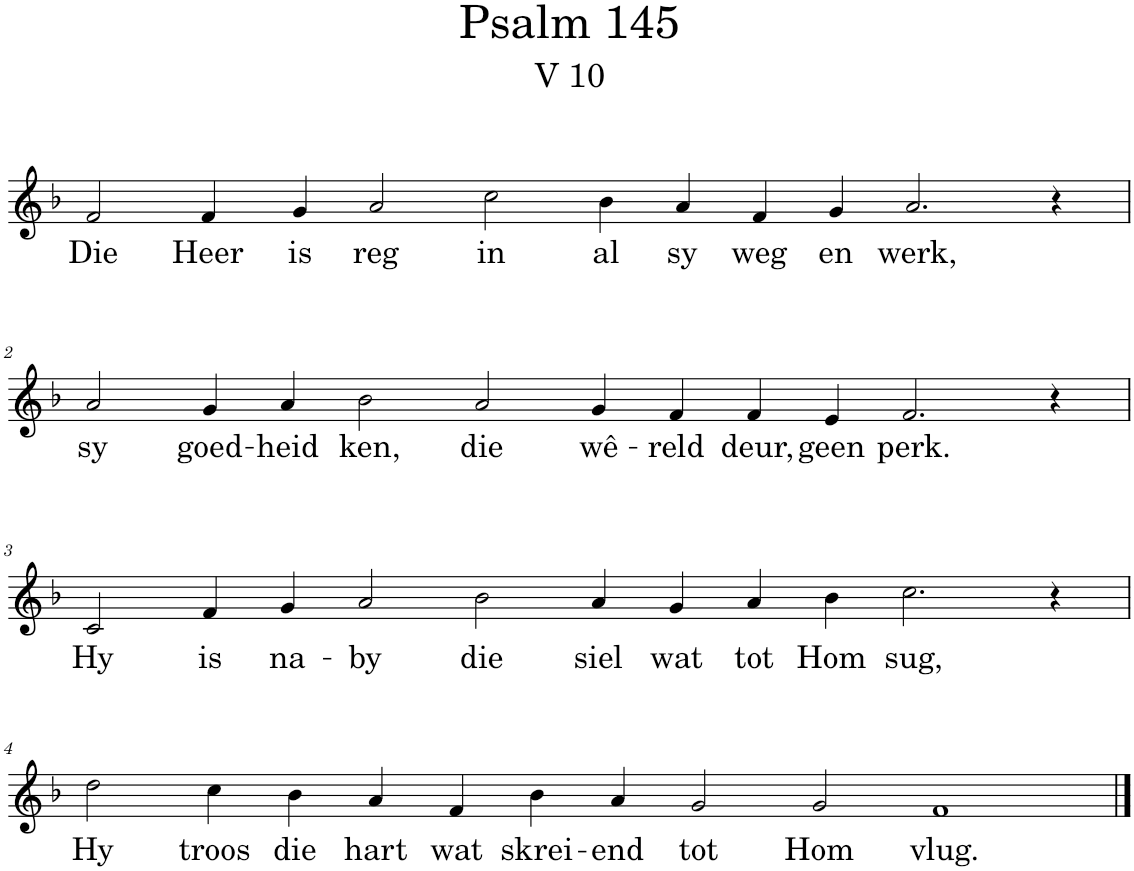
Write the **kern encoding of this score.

**kern	**text
*part1	*part1
*staff1	*staff1
*I"Pipe Organ	*
*I'Org.	*
*clefG2	*
*k[b-]	*
*M16/4	*
=1	=1
!	!LO:LY:b
2f/	Die
!	!LO:LY:b
4f/	Heer
!	!LO:LY:b
4g/	is
!	!LO:LY:b
2a/	reg
!	!LO:LY:b
2cc\	in
!	!LO:LY:b
4b-\	al
!	!LO:LY:b
4a/	sy
!	!LO:LY:b
4f/	weg
!	!LO:LY:b
4g/	en
!	!LO:LY:b
2.a/	werk,
4r	.
!!LO:LB:g=z
=2	=2
!	!LO:LY:b
2a/	sy
!	!LO:LY:b
4g/	goed-
!	!LO:LY:b
4a/	-heid
!	!LO:LY:b
2b-\	ken,
!	!LO:LY:b
2a/	die
!	!LO:LY:b
4g/	wê-
!	!LO:LY:b
4f/	-reld
!	!LO:LY:b
4f/	deur,
!	!LO:LY:b
4e/	geen
!	!LO:LY:b
2.f/	perk.
4r	.
!!LO:LB:g=z
=3	=3
*M16/4	*
!	!LO:LY:b
2c/	Hy
!	!LO:LY:b
4f/	is
!	!LO:LY:b
4g/	na-
!	!LO:LY:b
2a/	-by
!	!LO:LY:b
2b-\	die
!	!LO:LY:b
4a/	siel
!	!LO:LY:b
4g/	wat
!	!LO:LY:b
4a/	tot
!	!LO:LY:b
4b-\	Hom
!	!LO:LY:b
2.cc\	sug,
4r	.
!!LO:LB:g=z
=4	=4
*M16/4	*
!	!LO:LY:b
2dd\	Hy
!	!LO:LY:b
4cc\	troos
!	!LO:LY:b
4b-\	die
!	!LO:LY:b
4a/	hart
!	!LO:LY:b
4f/	wat
!	!LO:LY:b
4b-\	skrei-
!	!LO:LY:b
4a/	-end
!	!LO:LY:b
2g/	tot
!	!LO:LY:b
2g/	Hom
!	!LO:LY:b
1f	vlug.
==	==
*-	*-
